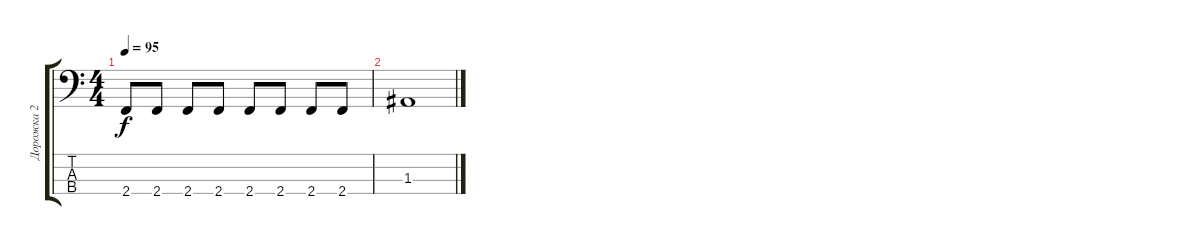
\track ("Дорожка 2" "Дорожка 2") {instrument electricbassfinger}
\staff {score tabs}
\tuning (G2 D2 A1 Eb1) {hide}
\ts (4 4)
\tempo 95
\clef f4
\ks c
2.4.8{dy f} 2.4.8 2.4.8 2.4.8 2.4.8 2.4.8 2.4.8 2.4.8 |
1.3.1
